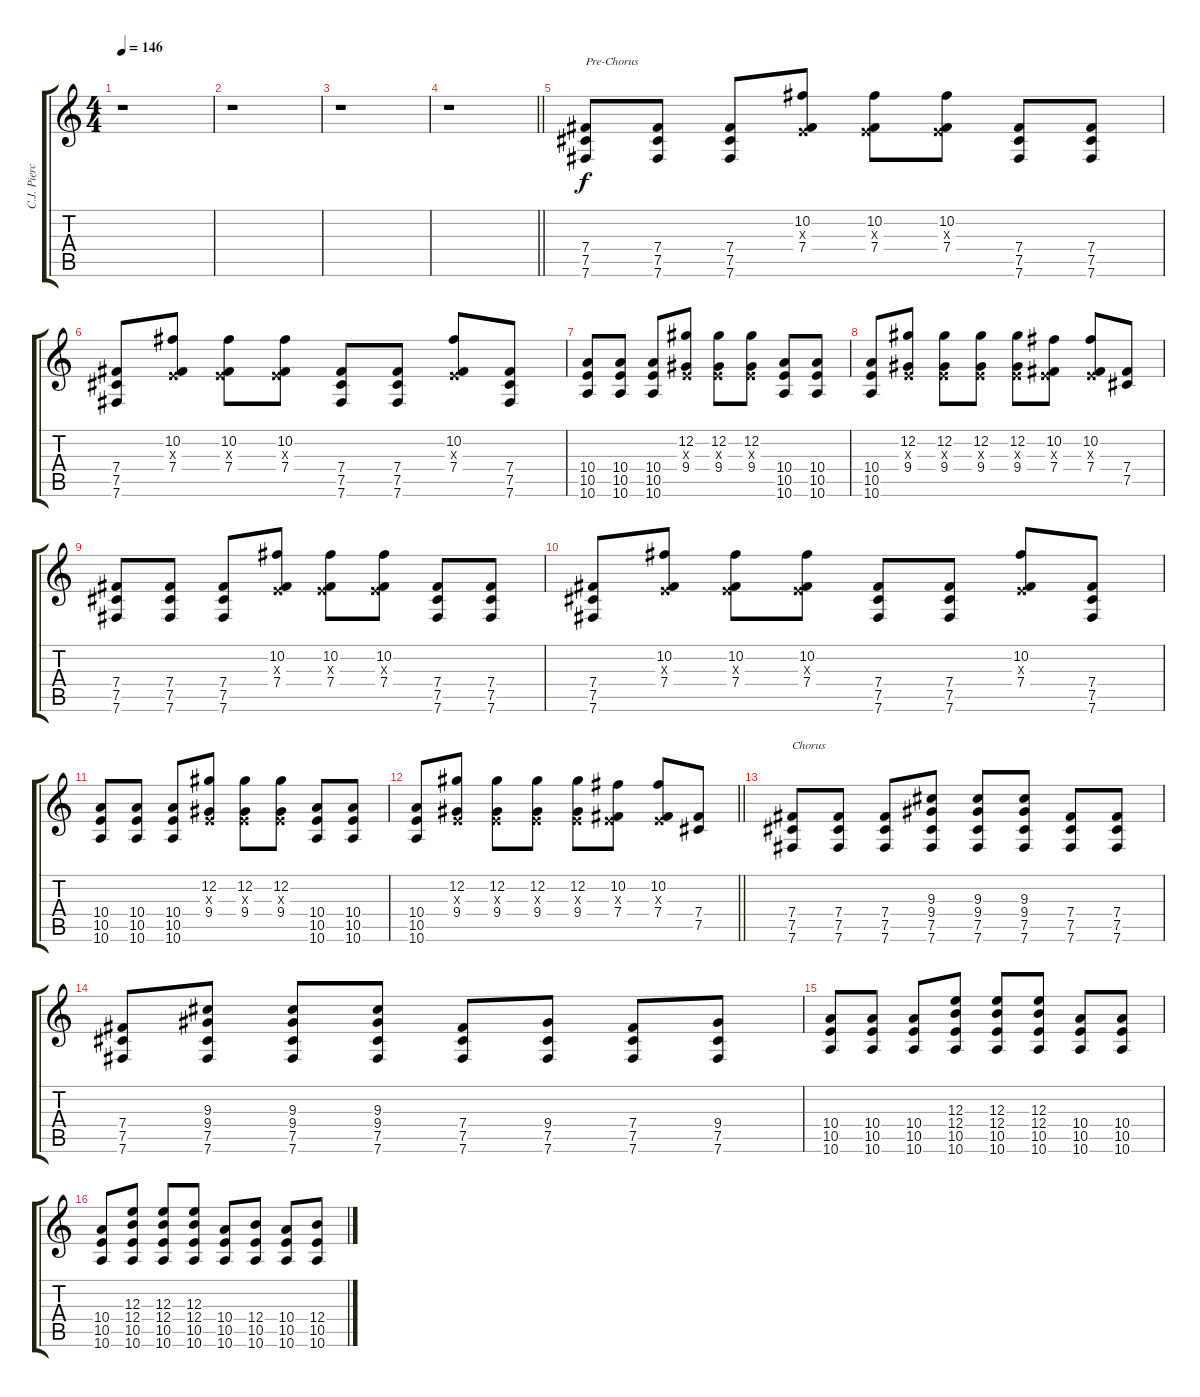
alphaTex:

\track ("C.J. Pierce | Gtr. Overdub" "C.J. Pierc") {instrument overdrivenguitar}
\staff {score tabs}
\tuning (Db4 Ab3 E3 B2 Gb2 B1) {hide}
\ts (4 4)
\tempo 146
\clef g2
\ks c
r.1{dy f} |
r.1 |
r.1 |
\barLineRight lightlight
r.1 |
(7.4 7.5 7.6).8{txt "Pre-Chorus"} (7.4 7.5 7.6).8 (7.4 7.5 7.6).8 (10.2 0.3{x} 7.4).8 (10.2 0.3{x} 7.4).8 (10.2 0.3{x} 7.4).8 (7.4 7.5 7.6).8 (7.4 7.5 7.6).8 |
(7.4 7.5 7.6).8 (10.2 0.3{x} 7.4).8 (10.2 0.3{x} 7.4).8 (10.2 0.3{x} 7.4).8 (7.4 7.5 7.6).8 (7.4 7.5 7.6).8 (10.2 0.3{x} 7.4).8 (7.4 7.5 7.6).8 |
(10.4 10.5 10.6).8 (10.4 10.5 10.6).8 (10.4 10.5 10.6).8 (12.2 0.3{x} 9.4).8 (12.2 0.3{x} 9.4).8 (12.2 0.3{x} 9.4).8 (10.4 10.5 10.6).8 (10.4 10.5 10.6).8 |
(10.4 10.5 10.6).8 (12.2 0.3{x} 9.4).8 (12.2 0.3{x} 9.4).8 (12.2 0.3{x} 9.4).8 (12.2 0.3{x} 9.4).8 (10.2 0.3{x} 7.4).8 (10.2 0.3{x} 7.4).8 (7.4 7.5).8 |
(7.4 7.5 7.6).8 (7.4 7.5 7.6).8 (7.4 7.5 7.6).8 (10.2 0.3{x} 7.4).8 (10.2 0.3{x} 7.4).8 (10.2 0.3{x} 7.4).8 (7.4 7.5 7.6).8 (7.4 7.5 7.6).8 |
(7.4 7.5 7.6).8 (10.2 0.3{x} 7.4).8 (10.2 0.3{x} 7.4).8 (10.2 0.3{x} 7.4).8 (7.4 7.5 7.6).8 (7.4 7.5 7.6).8 (10.2 0.3{x} 7.4).8 (7.4 7.5 7.6).8 |
(10.4 10.5 10.6).8 (10.4 10.5 10.6).8 (10.4 10.5 10.6).8 (12.2 0.3{x} 9.4).8 (12.2 0.3{x} 9.4).8 (12.2 0.3{x} 9.4).8 (10.4 10.5 10.6).8 (10.4 10.5 10.6).8 |
\barLineRight lightlight
(10.4 10.5 10.6).8 (12.2 0.3{x} 9.4).8 (12.2 0.3{x} 9.4).8 (12.2 0.3{x} 9.4).8 (12.2 0.3{x} 9.4).8 (10.2 0.3{x} 7.4).8 (10.2 0.3{x} 7.4).8 (7.4 7.5).8 |
(7.4 7.5 7.6).8{txt "Chorus"} (7.4 7.5 7.6).8 (7.4 7.5 7.6).8 (9.3 9.4 7.5 7.6).8 (9.3 9.4 7.5 7.6).8 (9.3 9.4 7.5 7.6).8 (7.4 7.5 7.6).8 (7.4 7.5 7.6).8 |
(7.4 7.5 7.6).8 (9.3 9.4 7.5 7.6).8 (9.3 9.4 7.5 7.6).8 (9.3 9.4 7.5 7.6).8 (7.4 7.5 7.6).8 (9.4 7.5 7.6).8 (7.4 7.5 7.6).8 (9.4 7.5 7.6).8 |
(10.4 10.5 10.6).8 (10.4 10.5 10.6).8 (10.4 10.5 10.6).8 (12.3 12.4 10.5 10.6).8 (12.3 12.4 10.5 10.6).8 (12.3 12.4 10.5 10.6).8 (10.4 10.5 10.6).8 (10.4 10.5 10.6).8 |
(10.4 10.5 10.6).8 (12.3 12.4 10.5 10.6).8 (12.3 12.4 10.5 10.6).8 (12.3 12.4 10.5 10.6).8 (10.4 10.5 10.6).8 (12.4 10.5 10.6).8 (10.4 10.5 10.6).8 (12.4 10.5 10.6).8
